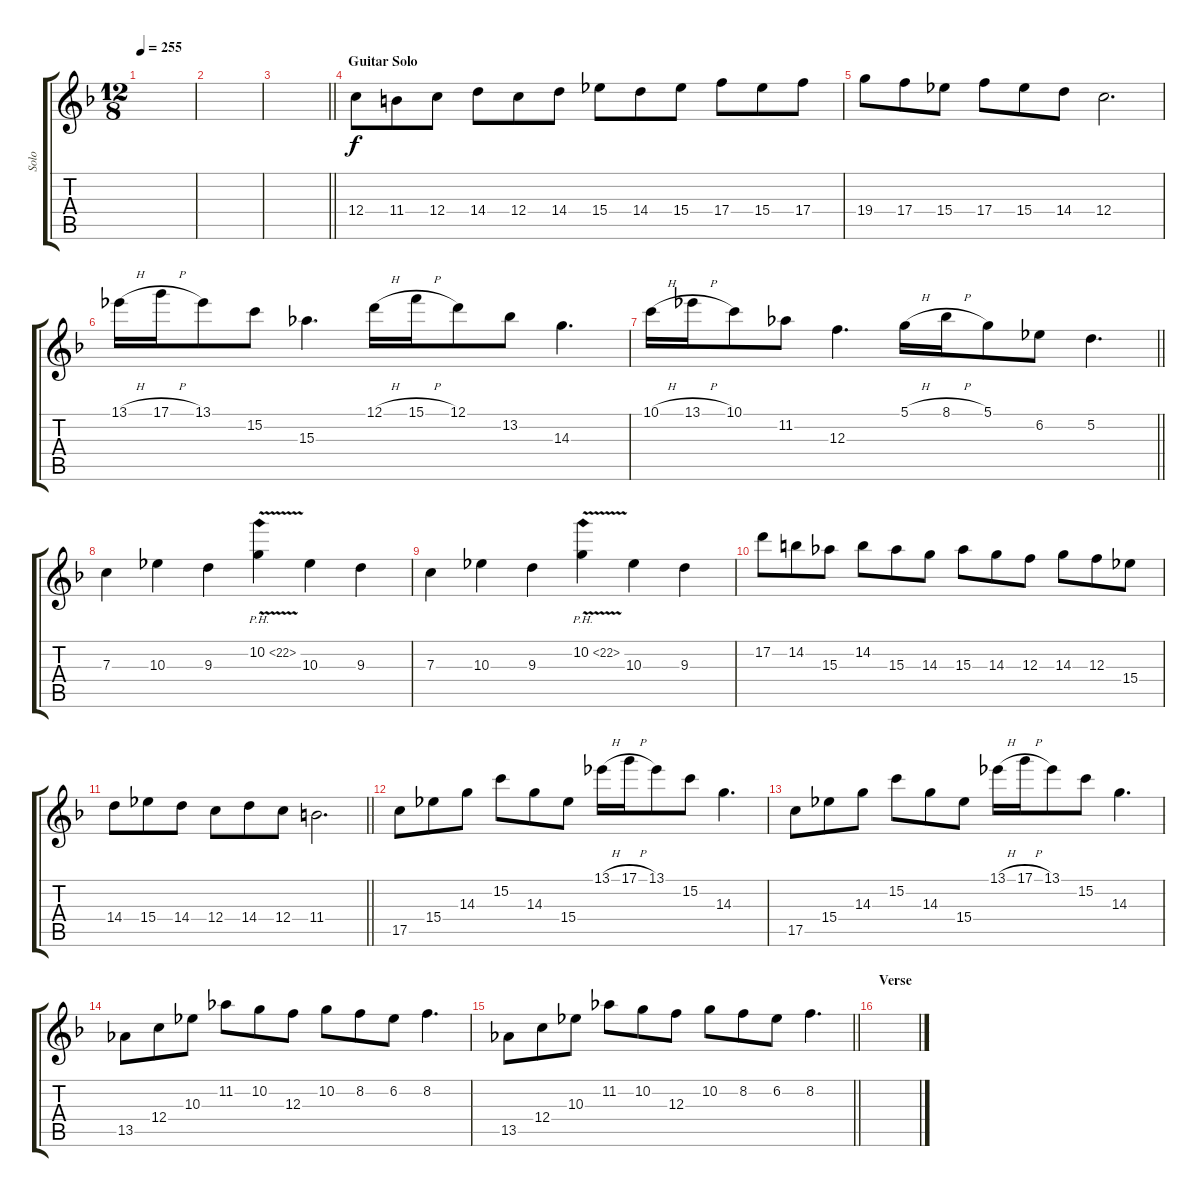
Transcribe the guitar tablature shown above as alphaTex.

\track ("Solo" "Solo") {instrument distortionguitar}
\staff {score tabs}
\tuning (D4 A3 F3 C3 G2 C2) {hide}
\ts (12 8)
\tempo 255
\clef g2
\ks dminor
|
|
\barLineRight lightlight
|
\section ("" "Guitar Solo")
12.4.8 11.4.8 12.4.8 14.4.8 12.4.8 14.4.8 15.4.8 14.4.8 15.4.8 17.4.8 15.4.8 17.4.8 |
19.4.8 17.4.8 15.4.8 17.4.8 15.4.8 14.4.8 12.4.2{d} |
13.1{h}.16 17.1{h}.16 13.1.8 15.2.8 15.3.4{d} 12.1{h}.16 15.1{h}.16 12.1.8 13.2.8 14.3.4{d} |
\barLineRight lightlight
10.1{h}.16 13.1{h}.16 10.1.8 11.2.8 12.3.4{d} 5.1{h}.16 8.1{h}.16 5.1.8 6.2.8 5.2.4{d} |
7.3.4 10.3.4 9.3.4 10.2{ph 12 v}.4 10.3.4 9.3.4 |
7.3.4 10.3.4 9.3.4 10.2{ph 12 v}.4 10.3.4 9.3.4 |
17.2.8 14.2.8 15.3.8 14.2.8 15.3.8 14.3.8 15.3.8 14.3.8 12.3.8 14.3.8 12.3.8 15.4.8 |
\barLineRight lightlight
14.4.8 15.4.8 14.4.8 12.4.8 14.4.8 12.4.8 11.4.2{d} |
17.5.8 15.4.8 14.3.8 15.2.8 14.3.8 15.4.8 13.1{h}.16 17.1{h}.16 13.1.8 15.2.8 14.3.4{d} |
17.5.8 15.4.8 14.3.8 15.2.8 14.3.8 15.4.8 13.1{h}.16 17.1{h}.16 13.1.8 15.2.8 14.3.4{d} |
13.5.8 12.4.8 10.3.8 11.2.8 10.2.8 12.3.8 10.2.8 8.2.8 6.2.8 8.2.4{d} |
\barLineRight lightlight
13.5.8 12.4.8 10.3.8 11.2.8 10.2.8 12.3.8 10.2.8 8.2.8 6.2.8 8.2.4{d} |
\section ("" "Verse")
